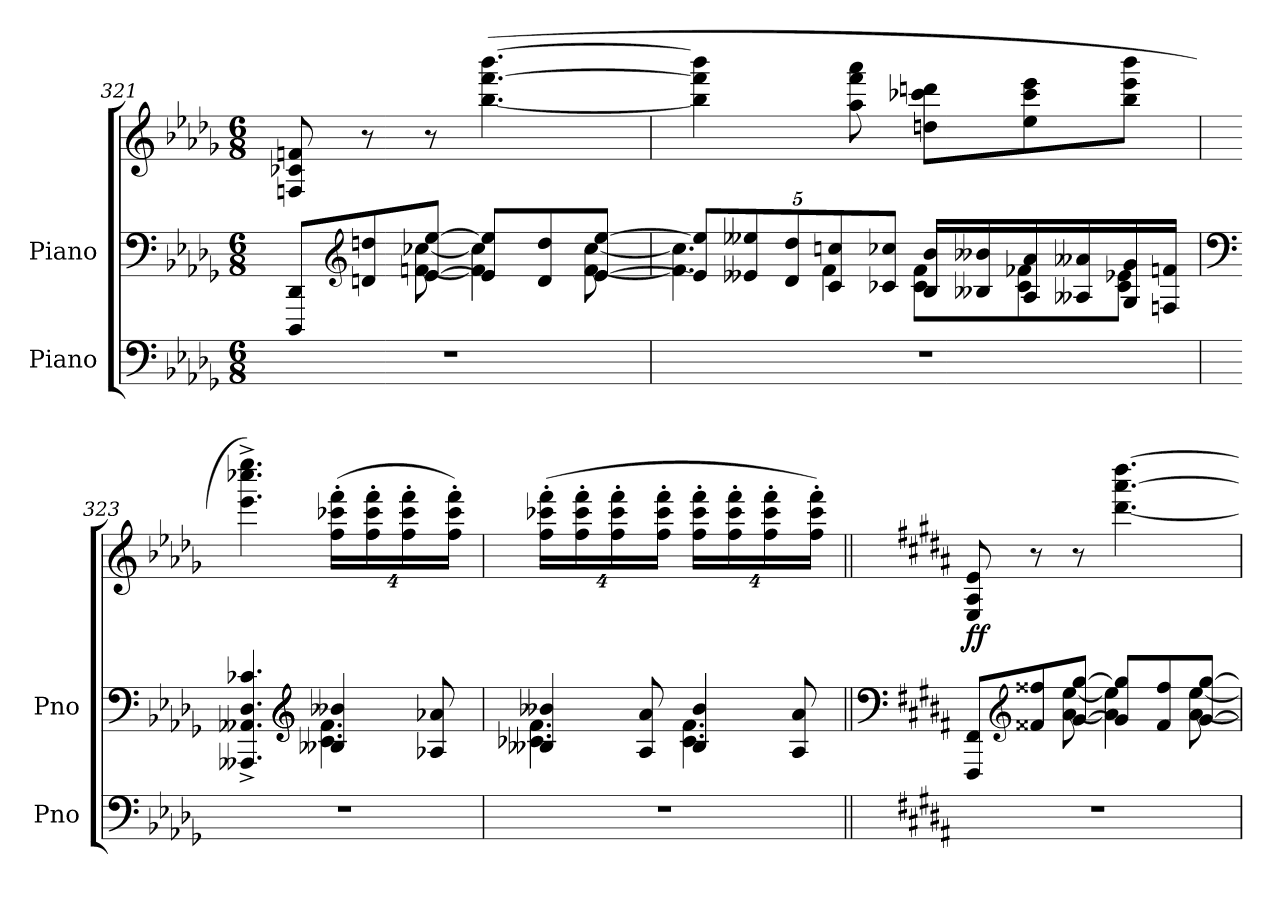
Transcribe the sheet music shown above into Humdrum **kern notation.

**kern	**kern	**kern	**dynam
*part2	*part1	*part1	*part1
*staff3	*staff2	*staff1	*staff1/2
*I"Piano	*I"Piano	*	*
*I'Pno	*I'Pno	*	*
*clefF4	*clefF4	*clefG2	*
*k[b-e-a-d-g-]	*k[b-e-a-d-g-]	*k[b-e-a-d-g-]	*
*M6/8	*M6/8	*M6/8	*
=321	=321	=321	=321
*	*^	*	*
2.r	8DDD-/ 8DD-/L	4ryy	8Fn/ 8c-X/ 8fn/	.
*	*clefG2	*	*	*
.	8dn/ 8ddn/	.	8r	.
.	[8e-/ [8ee-/J	[8fn\ [8cc-X\	8r	.
.	8e-/] 8ee-/]L	4f\] 4cc-\]	(>[4.bb-\ [4.fff\ [4.bbb-\	.
.	8d/ 8dd/	.	.	.
.	[8e-/ [8ee-/J	[8f\ [8cc-\	.	.
!!LO:LB:g=z
=322	=322	=322	=322	=322
*	*Xbrackettup	*Xtuplet	*	*
2.r	40%3e-/] 40%3ee-/]L	20%3.f\] 20%3.cc-\]	4bb-\] 4fff\] 4bbb-\]	.
.	40%3e--X/ 40%3ee--X/	.	.	.
.	40%3d-/ 40%3dd-/	.	.	.
.	40%3c/ 40%3ccn/	20%3f\	.	.
.	.	.	8aa-\ 8fff\ 8aaa-\	.
.	40%3c-X/ 40%3cc-X/J	.	.	.
.	16B-/ 16b-/LL	8c-\ 8f\L	8ddn\ 8ccc-X\ 8dddn\L	.
.	16B--X/ 16b--X/	.	.	.
.	16A-/ 16a-/	8c-\ 8f-X\	8ee-\ 8ccc-\ 8eee-\	.
.	16A--X/ 16a--X/	.	.	.
.	16G-/ 16g-/	8c-\ 8e-X\J	8bb-i\ 8eee-\ 8bbb-i\J	.
.	16Fn/ 16fn/JJ	.	.	.
!!LO:LB:g=z
=323	=323	=323	=323	=323
*	*clefF4	*	*	*
2.r	4.AAA--X/^ 4.AA--X/^ 4.D-/^ 4.c-X/^	4.ryy	4.eee-\^ 4.cccc-X\^ 4.eeee-\^)	.
*	*clefG2	*	*	*
*	*	*	*Xbrackettup	*
.	4B--X/ 4b--X/	4.c-\ 4.f\	(>32%3ff\' 32%3ccc-X\' 32%3fff\'L	.
.	.	.	32%3ff\' 32%3ccc-\' 32%3fff\'	.
.	.	.	32%3ff\' 32%3ccc-\' 32%3fff\'	.
.	8A-X/ 8a-X/	.	.	.
.	.	.	32%3ff\' 32%3ccc-\' 32%3fff\'J)	.
=324	=324	=324	=324	=324
2.r	4B--X/ 4b--X/	4.c-X\ 4.f\	(>32%3ff\' 32%3ccc-X\' 32%3fff\'L	.
.	.	.	32%3ff\' 32%3ccc-\' 32%3fff\'	.
.	.	.	32%3ff\' 32%3ccc-\' 32%3fff\'	.
.	8A-/ 8a-/	.	.	.
.	.	.	32%3ff\' 32%3ccc-\' 32%3fff\'J	.
.	4B--/ 4b--/	4.c-\ 4.f\	32%3ff\' 32%3ccc-\' 32%3fff\'L	.
.	.	.	32%3ff\' 32%3ccc-\' 32%3fff\'	.
.	.	.	32%3ff\' 32%3ccc-\' 32%3fff\'	.
.	8A-/ 8a-/	.	.	.
.	.	.	32%3ff\' 32%3ccc-\' 32%3fff\'J)	.
!!LO:LB:g=z
=325||	=325||	=325||	=325||	=325||
*	*clefF4	*	*	*
*k[f#c#g#d#a#]	*k[f#c#g#d#a#]	*	*k[f#c#g#d#a#]	*
!	!	!	!	!LO:DY:b
2.r	8FFF#/ 8FF#/L	4ryy	8E/ 8A#/ 8e/	ff
*	*clefG2	*	*	*
.	8f##X/ 8ff##X/	.	8r	.
.	[8g#/ [8gg#/J	[8a#\ [8ee\	8r	.
.	8g#/] 8gg#/]L	4a#\] 4ee\]	[4.ddd#\ [4.aaa#\ [4.dddd#\	.
.	8f##/ 8ff##/	.	.	.
.	[8g#/ [8gg#/J	[8a#\ [8ee\	.	.
*	*v	*v	*	*
=	=	=	=
*-	*-	*-	*-
